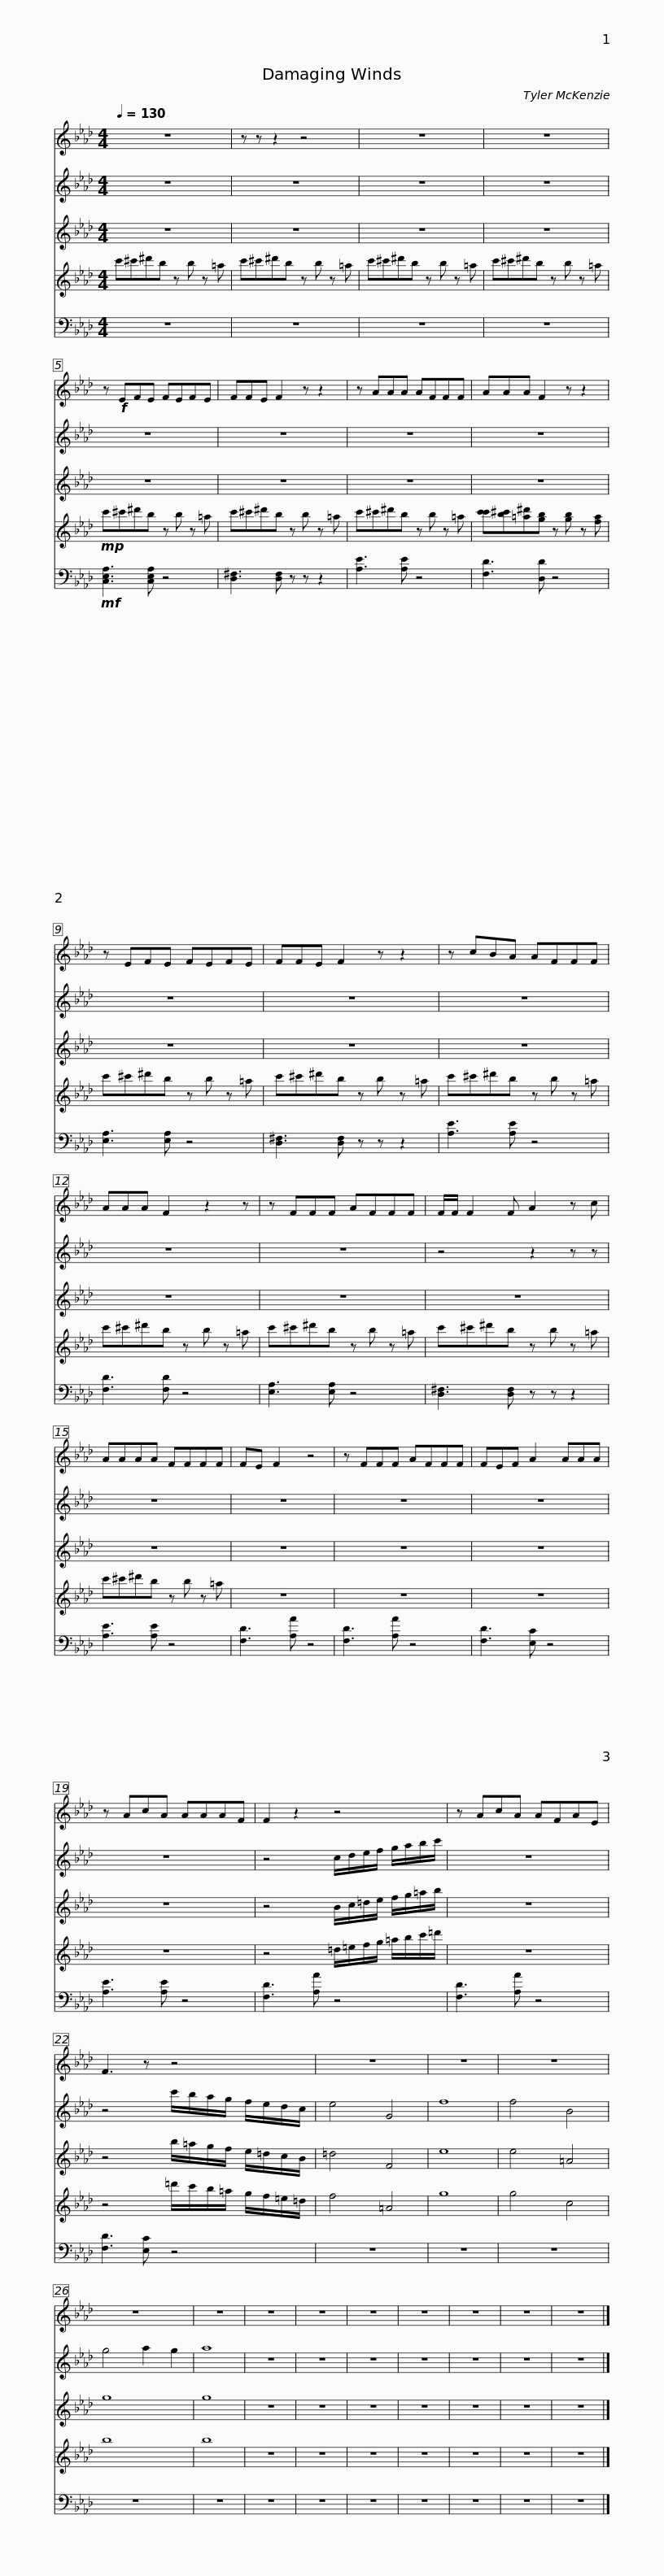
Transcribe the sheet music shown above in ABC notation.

X:1
%%score 1 2 3 4 5
L:1/8
Q:1/4=130
M:4/4
I:linebreak $
K:Ab
V:1 treble
V:2 treble
V:3 treble transpose=-2
V:4 treble transpose=-9
V:5 bass
V:1
 z8 | z z z2 z4 | z8 |$ z8 | z!f! EFE FEFE | %5
 FFE F2 z z2 |$ z AAA AFFF | AAA F2 z z2 | z EFE FEFE |$ FFE F2 z z2 | %10
 z cBA AFFF | AAA F2 z2 z |$ z FFF AFFF | F/F/ F2 F A2 z c | AAAA FFFF | %15
 FE F2 z4 |$ z FFF AFFF | FEF A2 AAA | z AcA AAAF | F2 z2 z4 |$ %20
 z AcA AFAE | F3 z z4 | z8 | z8 | z8 | %25
 z8 | z8 | z8 |$ z8 | z8 | %30
 z8 | z8 | z8 | z8 |] %34
V:2
 z8 | z8 | z8 |$ z8 | z8 | %5
 z8 |$ z8 | z8 | z8 |$ z8 | %10
 z8 | z8 |$ z8 | z4 z2 z z | z8 | %15
 z8 |$ z8 | z8 | z8 | z4 c/d/e/f/ g/a/b/c'/ |$ %20
 z8 | z4 c'/b/a/g/ f/e/d/c/ | e4 G4 | f8 | f4 B4 | %25
 g4 a2 g2 | a8 | z8 |$ z8 | z8 | %30
 z8 | z8 | z8 | z8 |] %34
V:3
 z8 | z8 | z8 |$ z8 | z8 | %5
 z8 |$ z8 | z8 | z8 |$ z8 | %10
 z8 | z8 |$ z8 | z8 | z8 | %15
 z8 |$ z8 | z8 | z8 | z4 B/c/=d/e/ f/g/=a/b/ |$ %20
 z8 | z4 b/=a/g/f/ e/=d/c/B/ | =d4 F4 | e8 | e4 =A4 | %25
 g8 | g8 | z8 |$ z8 | z8 | %30
 z8 | z8 | z8 | z8 |] %34
V:4
 c'^c'^d'b z b z =a | c'^c'^d'b z b z =a | c'^c'^d'b z b z =a |$ c'^c'^d'b z b z =a |!mp! c'^c'^d'b z b z =a | %5
 c'^c'^d'b z b z =a |$ c'^c'^d'b z b z =a | [c'c'][b^c'][=a^d'][gb] z [gb] z [fa] | c'^c'^d'b z b z =a |$ c'^c'^d'b z b z =a | %10
 c'^c'^d'b z b z =a | c'^c'^d'b z b z =a |$ c'^c'^d'b z b z =a | c'^c'^d'b z b z =a | c'^c'^d'b z b z =a | %15
 z8 |$ z8 | z8 | z8 | z4 =d/=e/f/g/ =a/b/c'/=d'/ |$ %20
 z8 | z4 =d'/c'/b/=a/ g/f/=e/=d/ | f4 =A4 | g8 | g4 c4 | %25
 b8 | b8 | z8 |$ z8 | z8 | %30
 z8 | z8 | z8 | z8 |] %34
V:5
 z8 | z8 | z8 |$ z8 |!mf! [C,E,A,]3 [C,E,A,] z4 | %5
 [D,^F,]3 [D,F,] z z z2 |$ [A,E]3 [A,E] z4 | [F,D]3 [D,D] z4 | [E,A,]3 [E,A,] z4 |$ [D,^F,]3 [D,F,] z z z2 | %10
 [A,E]3 [A,E] z4 | [F,D]3 [F,D] z4 |$ [E,A,]3 [E,A,] z4 | [D,^F,]3 [D,F,] z z z2 | [A,E]3 [A,E] z4 | %15
 [F,D]3 [A,A] z4 |$ [F,D]3 [A,A] z4 | [F,D]3 [E,C] z4 | [A,E]3 [A,E] z4 | [F,D]3 [A,A] z4 |$ %20
 [F,D]3 [A,A] z4 | [F,D]3 [E,C] z4 | z8 | z8 | z8 | %25
 z8 | z8 | z8 |$ z8 | z8 | %30
 z8 | z8 | z8 | z8 |] %34
